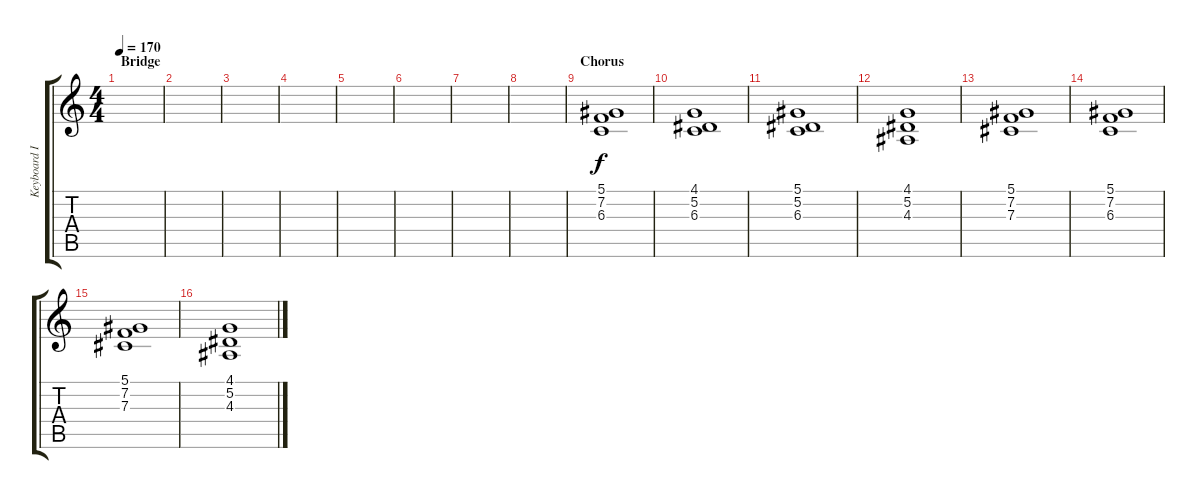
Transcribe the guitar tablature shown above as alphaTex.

\track ("Keyboard II" "Keyboard I") {instrument stringensemble1}
\staff {score tabs}
\tuning (Eb4 Bb3 Gb3 Db3 Ab2 Eb2) {hide}
\ts (4 4)
\section ("" "Bridge")
\tempo 170
\clef g2
\ks c
|
|
|
|
|
|
|
|
\section ("" "Chorus")
(5.1 7.2 6.3).1{dy f} |
(4.1 5.2 6.3).1 |
(5.1 5.2 6.3).1 |
(4.1 5.2 4.3).1 |
(5.1 7.2 7.3).1 |
(5.1 7.2 6.3).1 |
(5.1 7.2 7.3).1 |
(4.1 5.2 4.3).1
